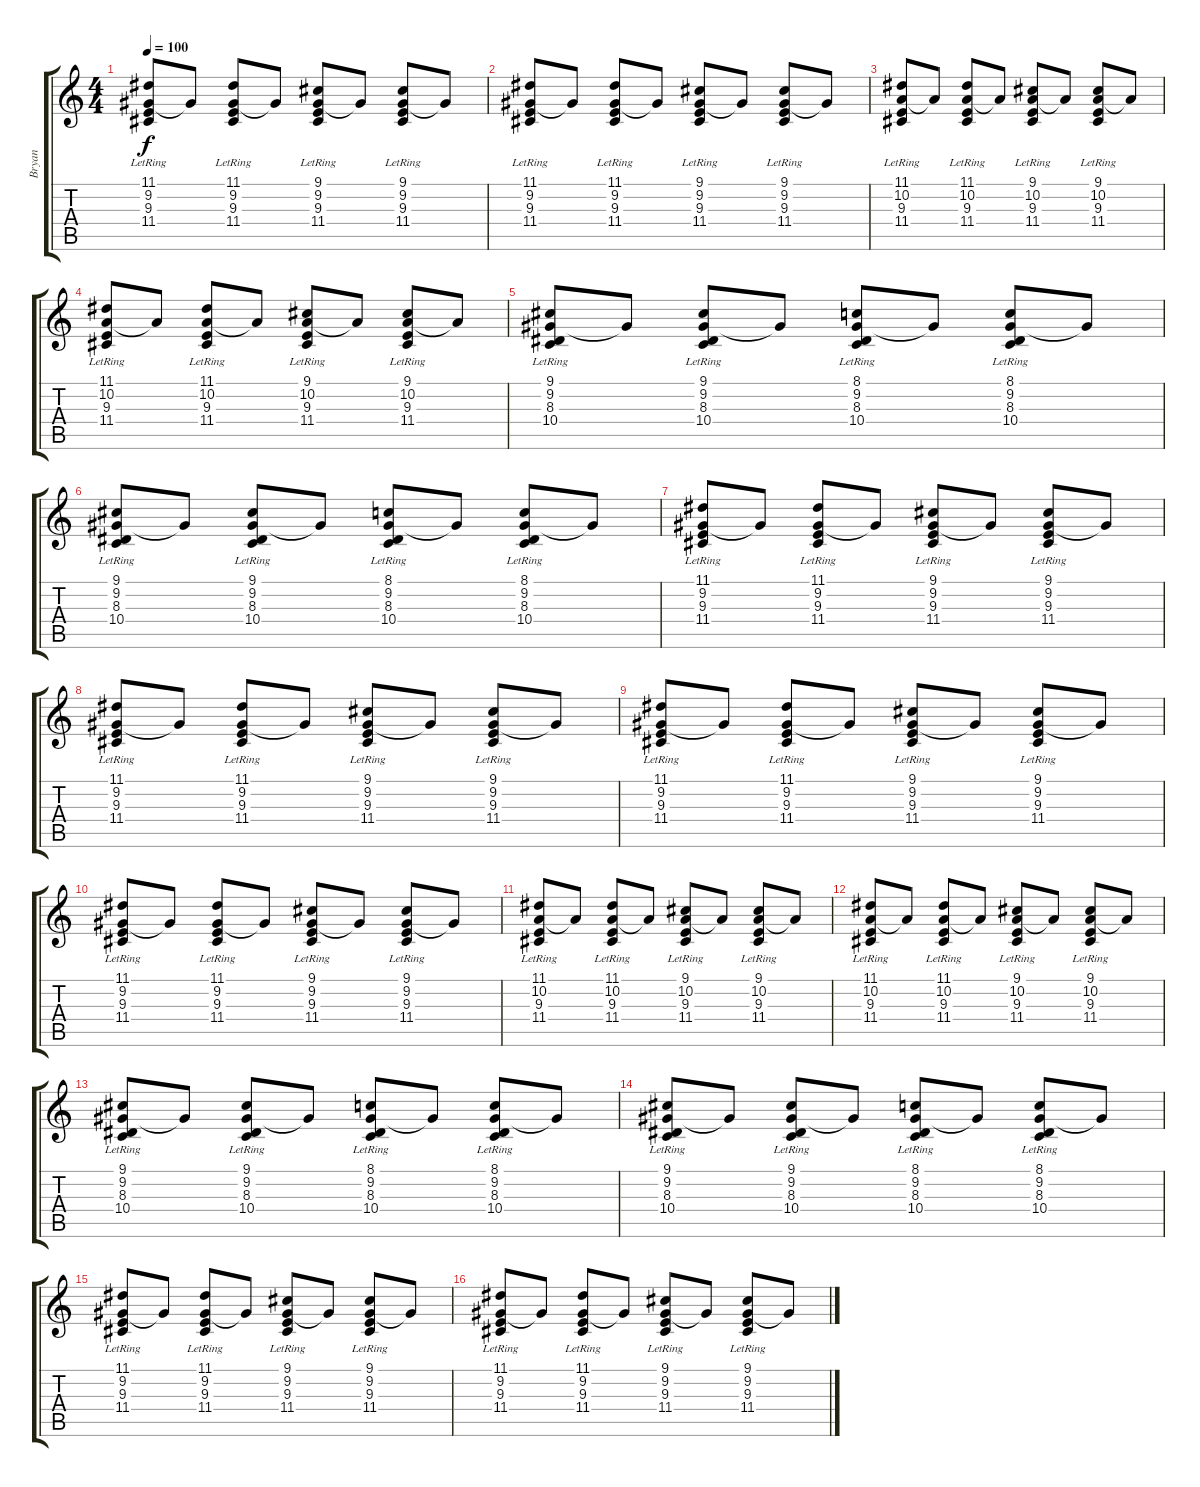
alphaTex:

\track ("Bryan" "Bryan") {instrument lead2sawtooth}
\staff {score tabs}
\tuning (E4 B3 G3 D3 A2 E2) {hide}
\ts (4 4)
\tempo 100
\clef g2
\ks c
(11.1{lr} 9.2 9.3 11.4).8{dy f volume 7} 9.2{t}.8 (11.1{lr} 9.2 9.3 11.4).8 9.2{t}.8 (9.1{lr} 9.2 9.3 11.4).8 9.2{t}.8 (9.1{lr} 9.2 9.3 11.4).8 9.2{t}.8 |
(11.1{lr} 9.2 9.3 11.4).8 9.2{t}.8 (11.1{lr} 9.2 9.3 11.4).8 9.2{t}.8 (9.1{lr} 9.2 9.3 11.4).8 9.2{t}.8 (9.1{lr} 9.2 9.3 11.4).8 9.2{t}.8 |
(11.1{lr} 10.2 9.3 11.4).8 10.2{t}.8 (11.1{lr} 10.2 9.3 11.4).8 10.2{t}.8 (9.1{lr} 10.2 9.3 11.4).8 10.2{t}.8 (9.1{lr} 10.2 9.3 11.4).8 10.2{t}.8 |
(11.1{lr} 10.2 9.3 11.4).8 10.2{t}.8 (11.1{lr} 10.2 9.3 11.4).8 10.2{t}.8 (9.1{lr} 10.2 9.3 11.4).8 10.2{t}.8 (9.1{lr} 10.2 9.3 11.4).8 10.2{t}.8 |
(9.1{lr} 9.2 8.3 10.4).8 9.2{t}.8 (9.1{lr} 9.2 8.3 10.4).8 9.2{t}.8 (8.1{lr} 9.2 8.3 10.4).8 9.2{t}.8 (8.1{lr} 9.2 8.3 10.4).8 9.2{t}.8 |
(9.1{lr} 9.2 8.3 10.4).8 9.2{t}.8 (9.1{lr} 9.2 8.3 10.4).8 9.2{t}.8 (8.1{lr} 9.2 8.3 10.4).8 9.2{t}.8 (8.1{lr} 9.2 8.3 10.4).8 9.2{t}.8 |
(11.1{lr} 9.2 9.3 11.4).8 9.2{t}.8 (11.1{lr} 9.2 9.3 11.4).8 9.2{t}.8 (9.1{lr} 9.2 9.3 11.4).8 9.2{t}.8 (9.1{lr} 9.2 9.3 11.4).8 9.2{t}.8 |
(11.1{lr} 9.2 9.3 11.4).8 9.2{t}.8 (11.1{lr} 9.2 9.3 11.4).8 9.2{t}.8 (9.1{lr} 9.2 9.3 11.4).8 9.2{t}.8 (9.1{lr} 9.2 9.3 11.4).8 9.2{t}.8 |
(11.1{lr} 9.2 9.3 11.4).8{volume 7} 9.2{t}.8 (11.1{lr} 9.2 9.3 11.4).8 9.2{t}.8 (9.1{lr} 9.2 9.3 11.4).8 9.2{t}.8 (9.1{lr} 9.2 9.3 11.4).8 9.2{t}.8 |
(11.1{lr} 9.2 9.3 11.4).8 9.2{t}.8 (11.1{lr} 9.2 9.3 11.4).8 9.2{t}.8 (9.1{lr} 9.2 9.3 11.4).8 9.2{t}.8 (9.1{lr} 9.2 9.3 11.4).8 9.2{t}.8 |
(11.1{lr} 10.2 9.3 11.4).8 10.2{t}.8 (11.1{lr} 10.2 9.3 11.4).8 10.2{t}.8 (9.1{lr} 10.2 9.3 11.4).8 10.2{t}.8 (9.1{lr} 10.2 9.3 11.4).8 10.2{t}.8 |
(11.1{lr} 10.2 9.3 11.4).8 10.2{t}.8 (11.1{lr} 10.2 9.3 11.4).8 10.2{t}.8 (9.1{lr} 10.2 9.3 11.4).8 10.2{t}.8 (9.1{lr} 10.2 9.3 11.4).8 10.2{t}.8 |
(9.1{lr} 9.2 8.3 10.4).8 9.2{t}.8 (9.1{lr} 9.2 8.3 10.4).8 9.2{t}.8 (8.1{lr} 9.2 8.3 10.4).8 9.2{t}.8 (8.1{lr} 9.2 8.3 10.4).8 9.2{t}.8 |
(9.1{lr} 9.2 8.3 10.4).8 9.2{t}.8 (9.1{lr} 9.2 8.3 10.4).8 9.2{t}.8 (8.1{lr} 9.2 8.3 10.4).8 9.2{t}.8 (8.1{lr} 9.2 8.3 10.4).8 9.2{t}.8 |
(11.1{lr} 9.2 9.3 11.4).8 9.2{t}.8 (11.1{lr} 9.2 9.3 11.4).8 9.2{t}.8 (9.1{lr} 9.2 9.3 11.4).8 9.2{t}.8 (9.1{lr} 9.2 9.3 11.4).8 9.2{t}.8 |
(11.1{lr} 9.2 9.3 11.4).8 9.2{t}.8 (11.1{lr} 9.2 9.3 11.4).8 9.2{t}.8 (9.1{lr} 9.2 9.3 11.4).8 9.2{t}.8 (9.1{lr} 9.2 9.3 11.4).8 9.2{t}.8
